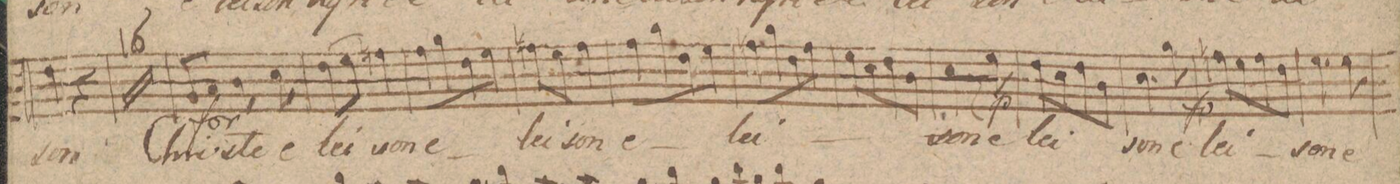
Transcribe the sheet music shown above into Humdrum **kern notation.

**kern	**text	**dynam
*I"Canto	*	*
*clefC1	*	*
*k[f#c#g#d#]	*	*
*M2/4	*	*
4b\	-son	.
4r	.	.
=127	=127	=127
2r	.	.
=128	=128	=128
2r	.	.
=129	=129	=129
2r	.	.
=130	=130	=130
2r	.	.
=131	=131	=131
2r	.	.
=132	=132	=132
2r	.	.
=133	=133	=133
2r	.	.
=134	=134	=134
2r	.	.
=135	=135	=135
2r	.	.
=136	=136	=136
2r	.	.
=137	=137	=137
2r	.	.
=138	=138	=138
2r	.	.
=139	=139	=139
2r	.	.
=140	=140	=140
2r	.	.
=141	=141	=141
2r	.	.
=142	=142	=142
2r	.	.
=143	=143	=143
8e/L	Chri-	f
8f#/J	.	.
8g#\	-ste	.
8a\	e-	.
=144	=144	=144
(8b\L	-lei-	.
8cc#\J	.	.
4ddn\)	-son	.
=145	=145	=145
8dd#\L	e-	.
8ee\	.	.
8b\	.	.
8cc#\J	.	.
=146	=146	=146
8ddn\L	-lei-	.
8cc#\J	.	.
4dd\	-son	.
=147	=147	=147
8dd#\L	e-	.
8ee\	.	.
8b\	.	.
8cc#\J	.	.
=148	=148	=148
8ddn\L	-lei-	.
8ee\	.	.
8b\	.	.
8dd\J	.	.
=149	=149	=149
8cc#\L	.	.
8a\	.	.
8b\	.	.
8g#\J	.	.
=150	=150	=150
4a\	-son	.
8r	.	.
8cc#\	e-	p
=151	=151	=151
8b\L	-lei-	.
8a\	.	.
8b\	.	.
8g#\J	.	.
=152	=152	=152
4.a\	-son	.
8ee\	e-	.
=153	=153	=153
8ddn\L	-lei-	f
8cc#\	.	.
8dd\	.	.
8b\J	.	.
=154	=154	=154
4.cc#\	-son	.
8cc#\	e-	.
=155	=155	=155
*-	*-	*-
